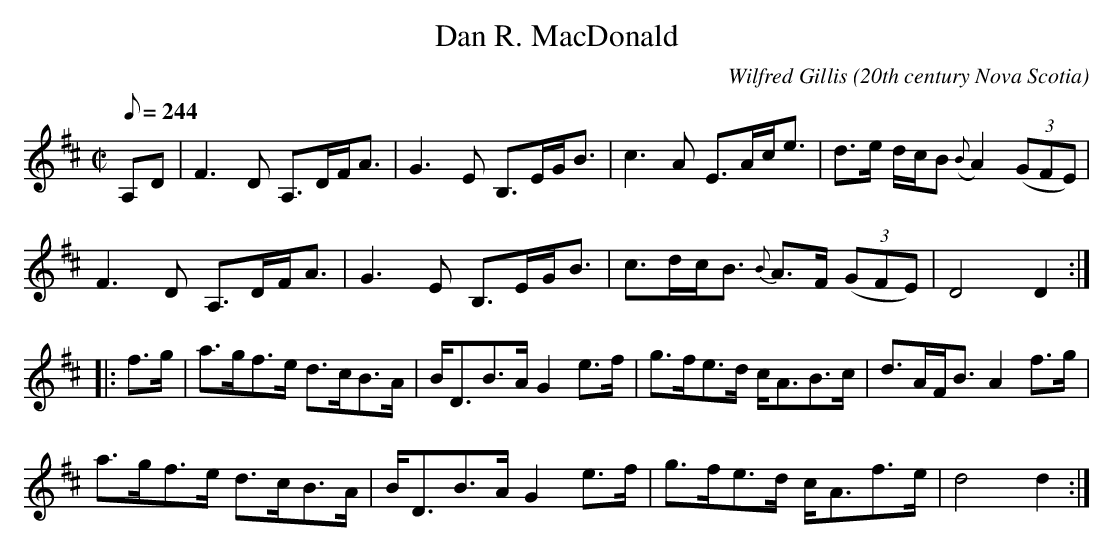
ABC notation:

X:1
T:Dan R. MacDonald
C:Wilfred Gillis
O:20th century Nova Scotia
L:1/8
M:C|
Q:244
K:D
A,D|F3 D A,>DF<A|G3 E B,>EG<B|c3A E>Ac<e|d>e d/c/B ({B}A2) (3(GFE)|
F3 D A,>DF<A|G3 E B,>EG<B|c>dc<B {B}A>F (3(GFE)|D4 D2:|
|:f>g|a>gf>e d>cB>A|B<DB>A G2 e>f|g>fe>d c<AB>c|d>AF<B A2 f>g|
a>gf>e d>cB>A|B<DB>A G2 e>f|g>fe>d c<Af>e|d4 d2:|
